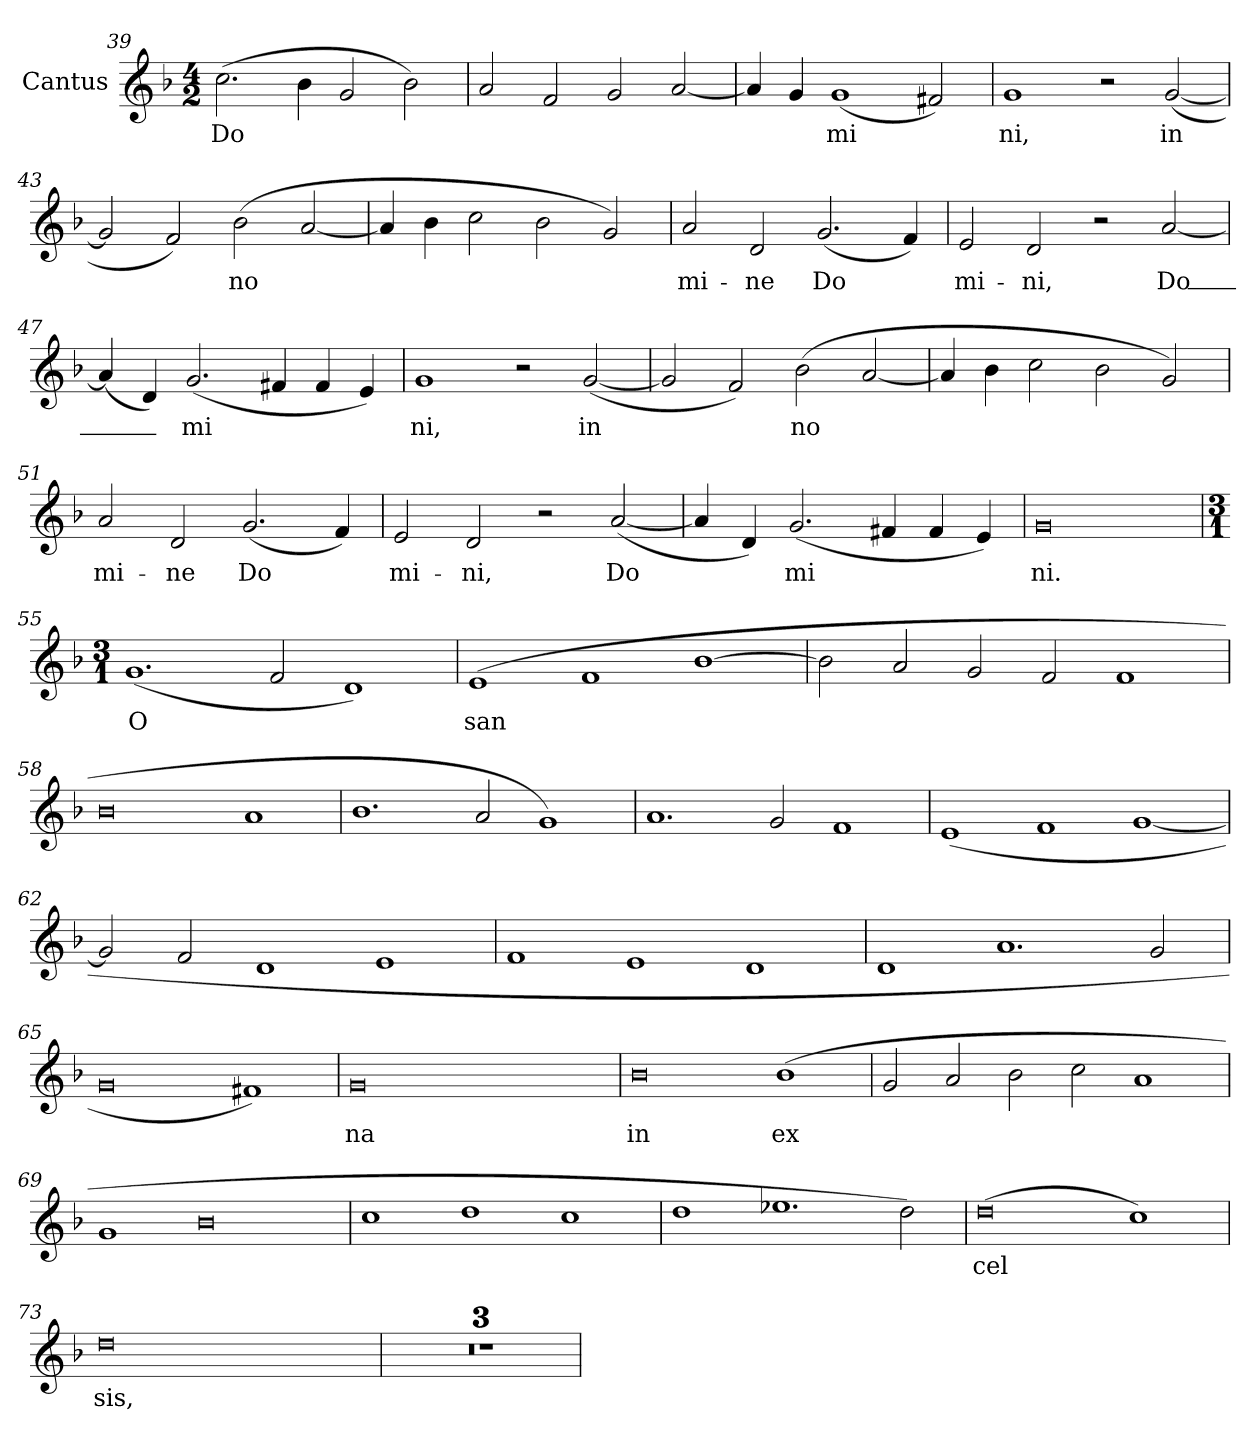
**kern	**text
*part1	*part1
*staff1	*staff1
*I"Cantus	*
*I'C	*
*clefG2	*
*k[b-]	*
*M4/2	*
=39	=39
!	!LO:LY:b
(2.cc\	Do
4b-\	.
2g/	.
2b-\)	.
=40	=40
2a/	.
2f/	.
2g/	.
[2a/	.
=41	=41
4a/]	.
4g/	.
!	!LO:LY:b
(1g	mi
2f#X/)	.
!!LO:LB:g=z
=42	=42
!	!LO:LY:b
1g	ni,
2r	.
!	!LO:LY:b
([2g/	in
=43	=43
2g/]	.
2f/)	.
!	!LO:LY:b
(2b-\	no
[2a/	.
=44	=44
4a/]	.
4b-\	.
2cc\	.
2b-\	.
2g/)	.
=45	=45
!	!LO:LY:b
2a/	mi-
!	!LO:LY:b
2d/	ne
!	!LO:LY:b
(2.g/	Do
4f/)	.
=46	=46
!	!LO:LY:b
2e/	mi-
!	!LO:LY:b
2d/	ni,
2r	.
!	!LO:LY:b
[2a/	Do_-
!!LO:LB:g=z
=47	=47
(4a/]	.
4d/)	.
!	!LO:LY:b
(2.g/	mi
4f#X/	.
4f#/	.
4e/)	.
=48	=48
!	!LO:LY:b
1g	ni,
2r	.
!	!LO:LY:b
([2g/	in
=49	=49
2g/]	.
2f/)	.
!	!LO:LY:b
(2b-\	no
[2a/	.
=50	=50
4a/]	.
4b-\	.
2cc\	.
2b-\	.
2g/)	.
!!LO:LB:g=z
=51	=51
!	!LO:LY:b
2a/	mi-
!	!LO:LY:b
2d/	ne
!	!LO:LY:b
(2.g/	Do
4f/)	.
=52	=52
!	!LO:LY:b
2e/	mi-
!	!LO:LY:b
2d/	ni,
2r	.
!	!LO:LY:b
([2a/	Do
=53	=53
4a/]	.
4d/)	.
!	!LO:LY:b
(2.g/	mi
4f#X/	.
4f#/	.
4e/)	.
=54	=54
!	!LO:LY:b
0g	ni.
!!LO:PB:g=z
=55	=55
*M3/1	*
!	!LO:LY:b
(1.g	O
2f/	.
1d)	.
=56	=56
!	!LO:LY:b
(1e	san
1f	.
[1b-	.
=57	=57
2b-\]	.
2a/	.
2g/	.
2f/	.
1f	.
=58	=58
0b-	.
1a	.
!!LO:LB:g=z
=59	=59
1.b-	.
2a/	.
1g)	.
=60	=60
1.a	.
2g/	.
1f	.
!!LO:LB:g=z
=61	=61
(1e	.
1f	.
[1g	.
=62	=62
2g/]	.
2f/	.
1d	.
1e	.
=63	=63
1f	.
1e	.
1d	.
=64	=64
1d	.
1.a	.
2g/	.
!!LO:LB:g=z
=65	=65
0g	.
1f#X)	.
=66	=66
!	!LO:LY:b
0g	na
2ryy	.
2ryy	.
!!LO:LB:g=z
=67	=67
!	!LO:LY:b
0b-	in
!	!LO:LY:b
(1b-	ex
=68	=68
2g/	.
2a/	.
2b-\	.
2cc\	.
1a	.
=69	=69
1g	.
0b-	.
=70	=70
1cc	.
1dd	.
1cc	.
!!LO:LB:g=z
=71	=71
1dd	.
1.ee-X	.
2dd\)	.
=72	=72
!	!LO:LY:b
(0dd	cel
1cc)	.
=73	=73
!	!LO:LY:b
0dd	sis,
2ryy	.
2ryy	.
!!LO:PB:g=z
=74	=74
0.r	.
=75	=75
0.r	.
=76	=76
0.r	.
=	=
*-	*-
